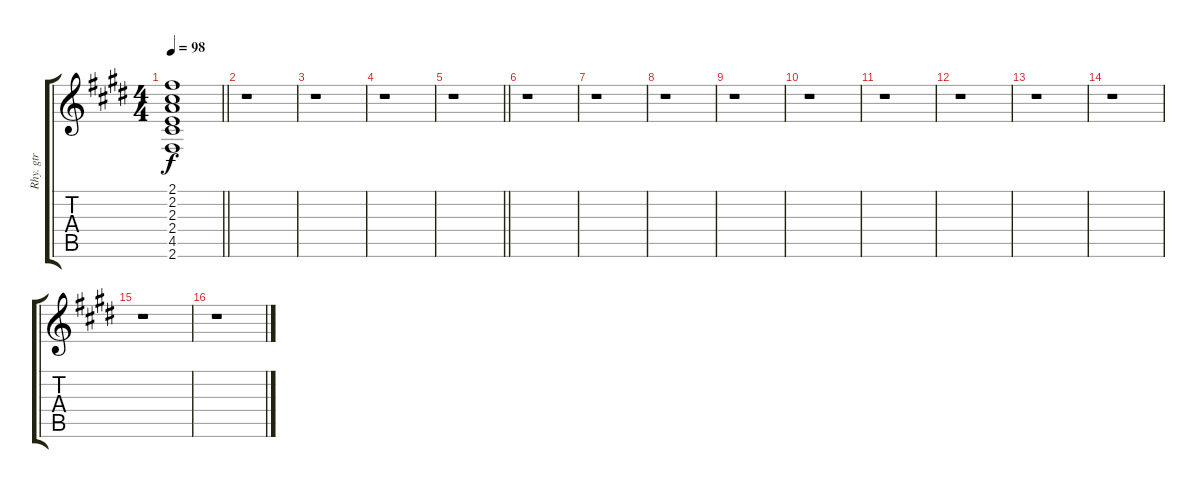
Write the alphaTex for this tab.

\track ("Rhy. gtr" "Rhy. gtr") {instrument acousticguitarnylon}
\staff {score tabs}
\tuning (E4 B3 G3 D3 A2 E2) {hide}
\ts (4 4)
\tempo 98
\clef g2
\barLineRight lightlight
\ks c#minor
(2.1{t} 2.2{t} 2.3{t} 2.4{t} 4.5{t} 2.6{t}).1{dy f} |
\ks e
r.1 |
\ks c#minor
r.1 |
r.1 |
\barLineRight lightlight
r.1 |
\ks e
r.1 |
\ks c#minor
r.1 |
r.1 |
r.1 |
\ks e
r.1 |
\ks c#minor
r.1 |
r.1 |
r.1 |
\ks e
r.1 |
\ks c#minor
r.1 |
r.1
